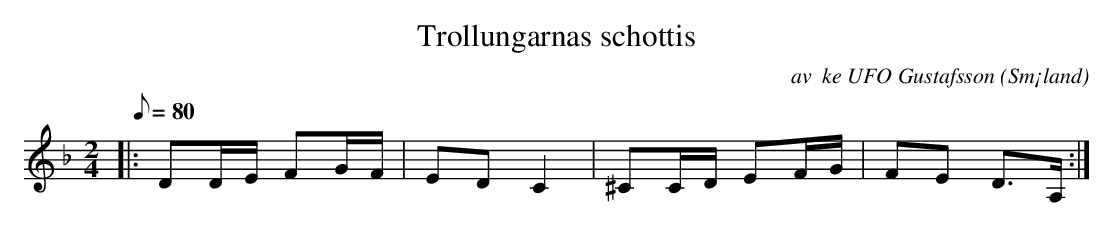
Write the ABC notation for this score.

X:1
T:Trollungarnas schottis
C:av  ke UFO Gustafsson
O:Sm¡land
M:2/4
L:1/8
K:F
Q:80
|: DD/E/  FG/F/ | ED C2 | ^CC/D/ EF/G/ | FE D>A, :|
